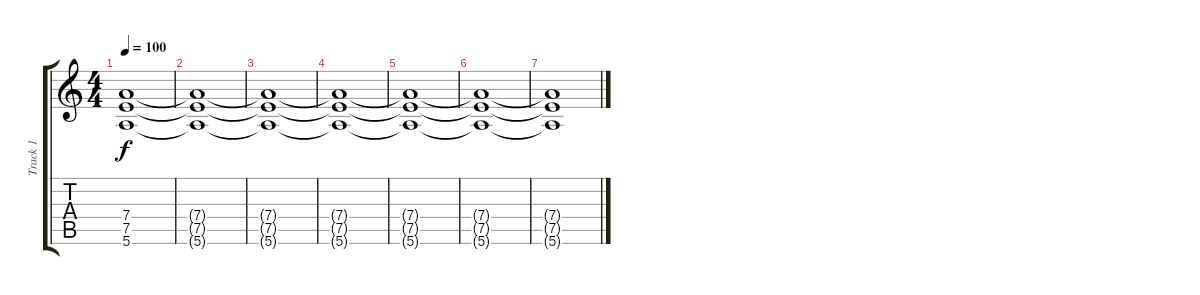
\track ("Track 1" "Track 1") {instrument distortionguitar}
\staff {score tabs}
\tuning (E4 B3 G3 D3 A2 E2) {hide}
\ts (4 4)
\tempo 100
\clef g2
\ks c
(7.4{t} 7.5{t} 5.6{t}).1{dy f} |
(7.4{t} 7.5{t} 5.6{t}).1 |
(7.4{t} 7.5{t} 5.6{t}).1 |
(7.4{t} 7.5{t} 5.6{t}).1 |
(7.4{t} 7.5{t} 5.6{t}).1 |
(7.4{t} 7.5{t} 5.6{t}).1 |
(7.4{t} 7.5{t} 5.6{t}).1
